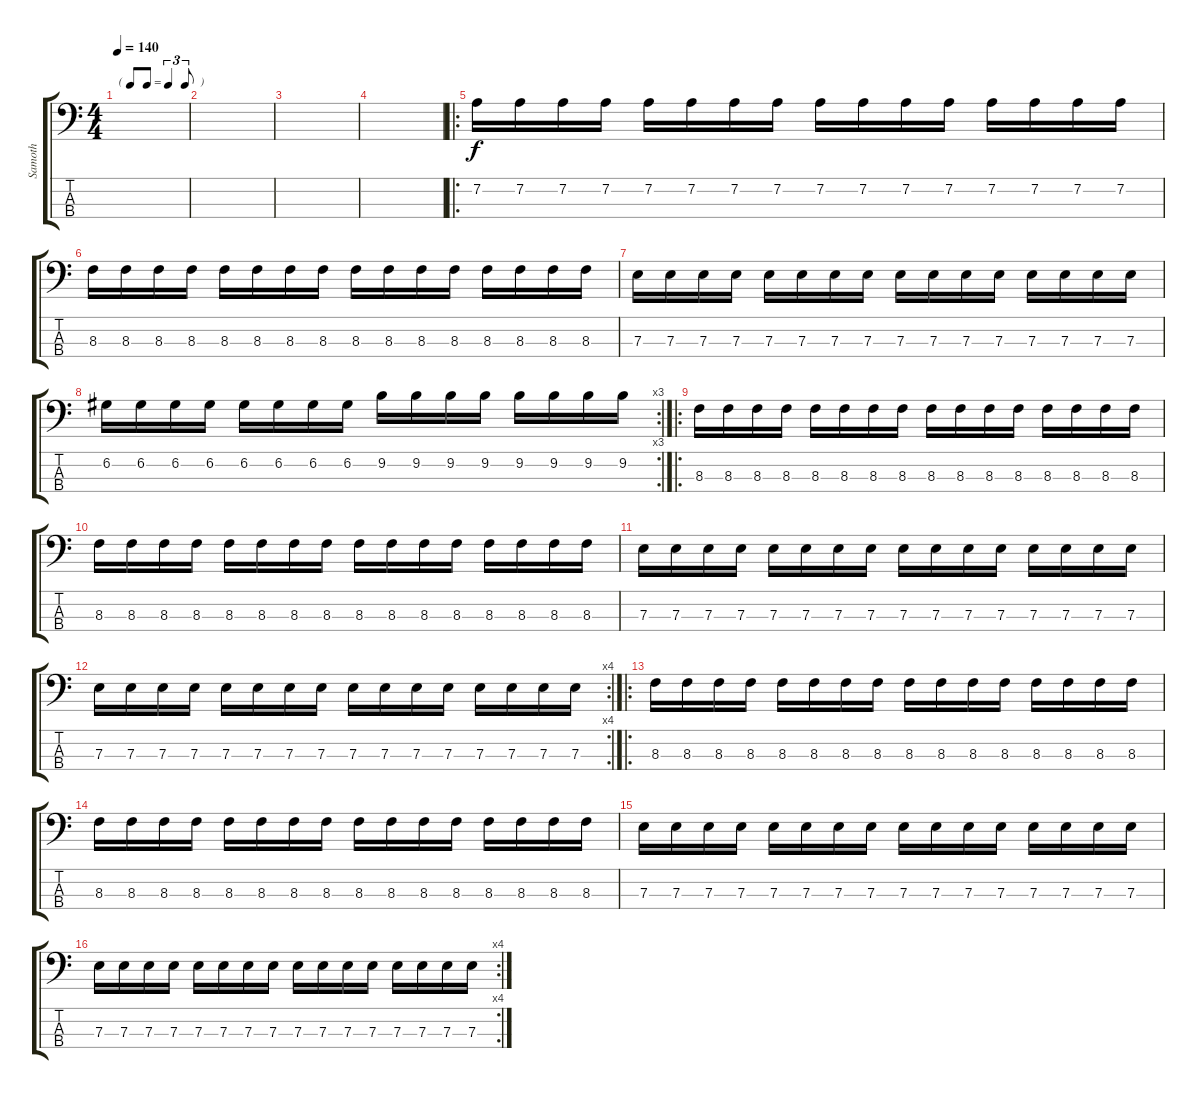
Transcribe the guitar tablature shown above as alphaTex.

\track ("Samoth" "Samoth") {instrument electricbasspick}
\staff {score tabs}
\tuning (G2 D2 A1 E1) {hide}
\ts (4 4)
\tf triplet8th
\tempo 140
\clef f4
\ks c
|
|
|
|
\ro
7.2.16 7.2.16 7.2.16 7.2.16 7.2.16 7.2.16 7.2.16 7.2.16 7.2.16 7.2.16 7.2.16 7.2.16 7.2.16 7.2.16 7.2.16 7.2.16 |
8.3.16 8.3.16 8.3.16 8.3.16 8.3.16 8.3.16 8.3.16 8.3.16 8.3.16 8.3.16 8.3.16 8.3.16 8.3.16 8.3.16 8.3.16 8.3.16 |
7.3.16 7.3.16 7.3.16 7.3.16 7.3.16 7.3.16 7.3.16 7.3.16 7.3.16 7.3.16 7.3.16 7.3.16 7.3.16 7.3.16 7.3.16 7.3.16 |
\rc 3
6.2.16 6.2.16 6.2.16 6.2.16 6.2.16 6.2.16 6.2.16 6.2.16 9.2.16 9.2.16 9.2.16 9.2.16 9.2.16 9.2.16 9.2.16 9.2.16 |
\ro
8.3.16 8.3.16 8.3.16 8.3.16 8.3.16 8.3.16 8.3.16 8.3.16 8.3.16 8.3.16 8.3.16 8.3.16 8.3.16 8.3.16 8.3.16 8.3.16 |
8.3.16 8.3.16 8.3.16 8.3.16 8.3.16 8.3.16 8.3.16 8.3.16 8.3.16 8.3.16 8.3.16 8.3.16 8.3.16 8.3.16 8.3.16 8.3.16 |
7.3.16 7.3.16 7.3.16 7.3.16 7.3.16 7.3.16 7.3.16 7.3.16 7.3.16 7.3.16 7.3.16 7.3.16 7.3.16 7.3.16 7.3.16 7.3.16 |
\rc 4
7.3.16 7.3.16 7.3.16 7.3.16 7.3.16 7.3.16 7.3.16 7.3.16 7.3.16 7.3.16 7.3.16 7.3.16 7.3.16 7.3.16 7.3.16 7.3.16 |
\ro
8.3.16 8.3.16 8.3.16 8.3.16 8.3.16 8.3.16 8.3.16 8.3.16 8.3.16 8.3.16 8.3.16 8.3.16 8.3.16 8.3.16 8.3.16 8.3.16 |
8.3.16 8.3.16 8.3.16 8.3.16 8.3.16 8.3.16 8.3.16 8.3.16 8.3.16 8.3.16 8.3.16 8.3.16 8.3.16 8.3.16 8.3.16 8.3.16 |
7.3.16 7.3.16 7.3.16 7.3.16 7.3.16 7.3.16 7.3.16 7.3.16 7.3.16 7.3.16 7.3.16 7.3.16 7.3.16 7.3.16 7.3.16 7.3.16 |
\rc 4
7.3.16 7.3.16 7.3.16 7.3.16 7.3.16 7.3.16 7.3.16 7.3.16 7.3.16 7.3.16 7.3.16 7.3.16 7.3.16 7.3.16 7.3.16 7.3.16
